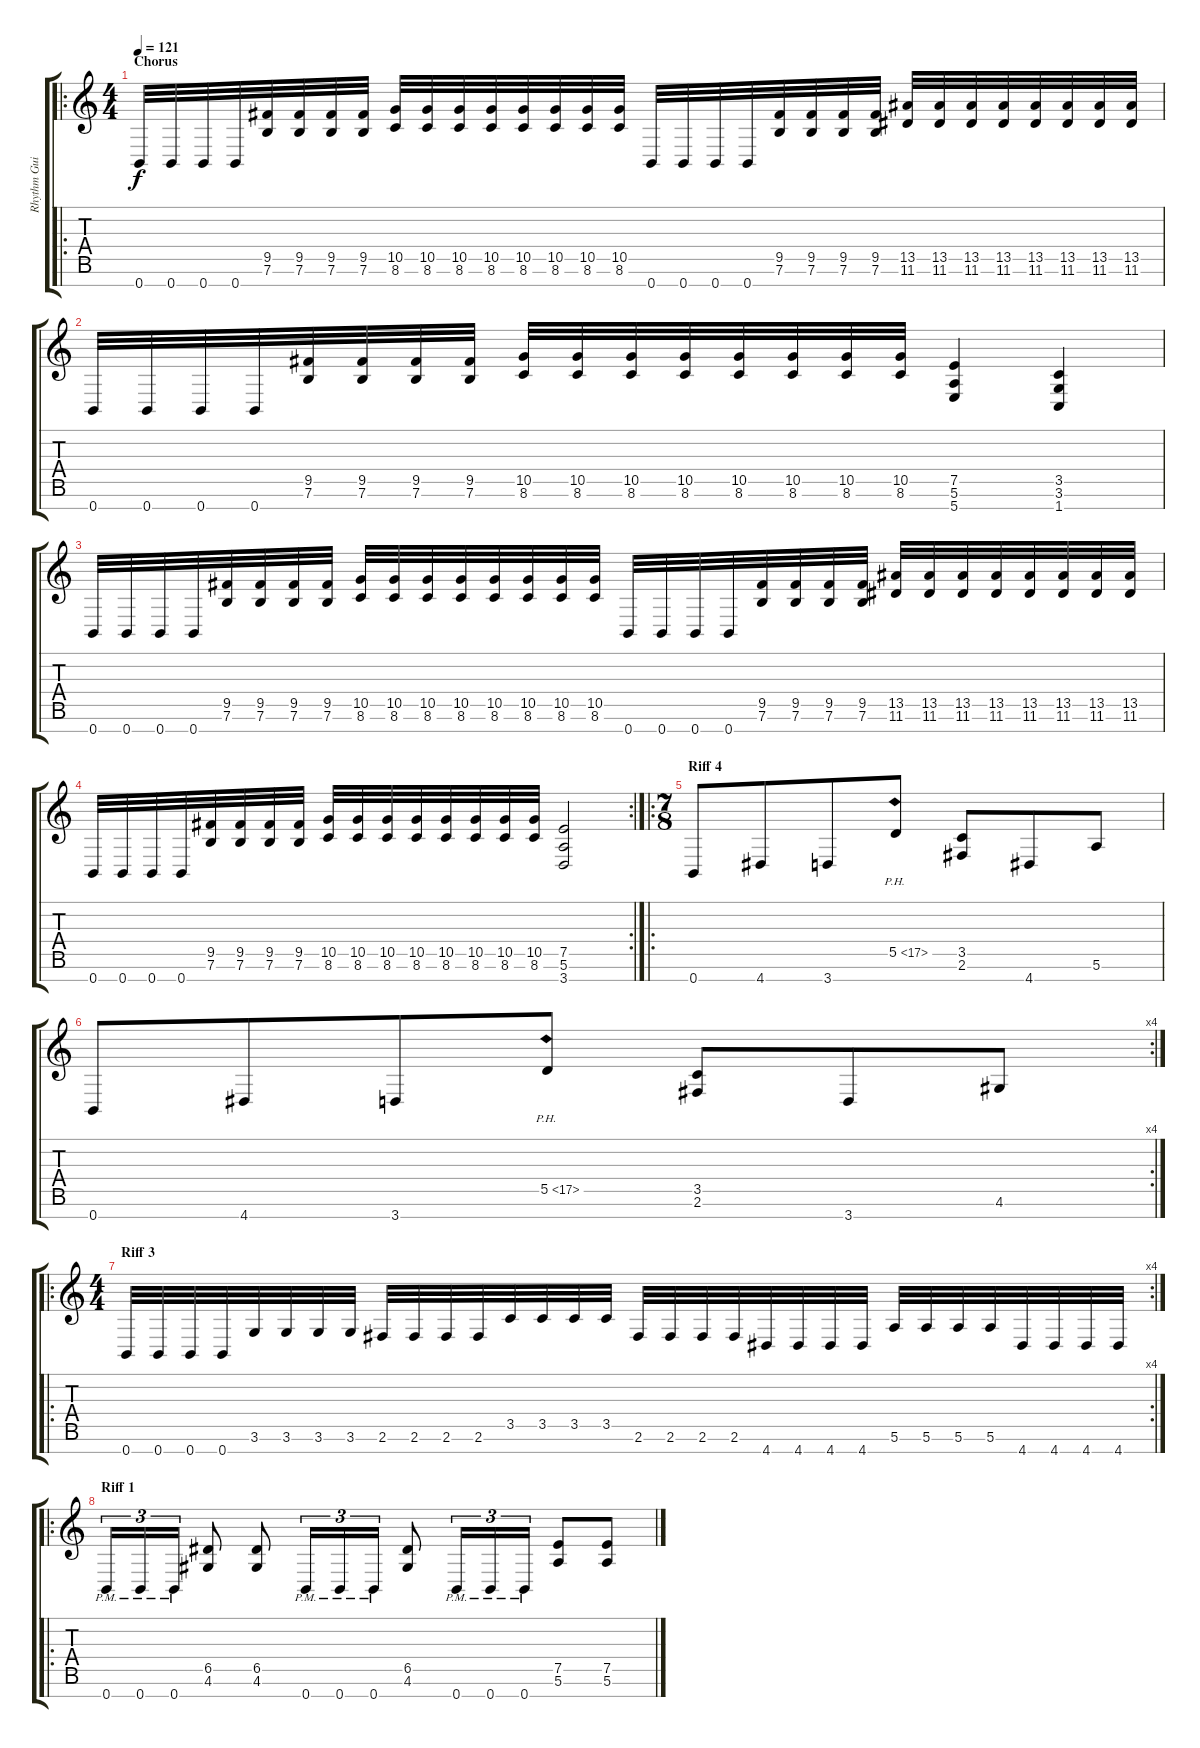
\track ("Rhythm Guitar R" "Rhythm Gui") {instrument overdrivenguitar}
\staff {score tabs}
\tuning (E4 B3 G3 D3 A2 E2 B1) {hide}
\ro
\ts (4 4)
\section ("" "Chorus")
\tempo 121
\clef g2
\ks c
0.7.32{dy f} 0.7.32 0.7.32 0.7.32 (9.5 7.6).32 (9.5 7.6).32 (9.5 7.6).32 (9.5 7.6).32 (10.5 8.6).32 (10.5 8.6).32 (10.5 8.6).32 (10.5 8.6).32 (10.5 8.6).32 (10.5 8.6).32 (10.5 8.6).32 (10.5 8.6).32 0.7.32 0.7.32 0.7.32 0.7.32 (9.5 7.6).32 (9.5 7.6).32 (9.5 7.6).32 (9.5 7.6).32 (13.5 11.6).32 (13.5 11.6).32 (13.5 11.6).32 (13.5 11.6).32 (13.5 11.6).32 (13.5 11.6).32 (13.5 11.6).32 (13.5 11.6).32 |
0.7.32 0.7.32 0.7.32 0.7.32 (9.5 7.6).32 (9.5 7.6).32 (9.5 7.6).32 (9.5 7.6).32 (10.5 8.6).32 (10.5 8.6).32 (10.5 8.6).32 (10.5 8.6).32 (10.5 8.6).32 (10.5 8.6).32 (10.5 8.6).32 (10.5 8.6).32 (7.5 5.6 5.7).4 (3.5 3.6 1.7).4 |
0.7.32 0.7.32 0.7.32 0.7.32 (9.5 7.6).32 (9.5 7.6).32 (9.5 7.6).32 (9.5 7.6).32 (10.5 8.6).32 (10.5 8.6).32 (10.5 8.6).32 (10.5 8.6).32 (10.5 8.6).32 (10.5 8.6).32 (10.5 8.6).32 (10.5 8.6).32 0.7.32 0.7.32 0.7.32 0.7.32 (9.5 7.6).32 (9.5 7.6).32 (9.5 7.6).32 (9.5 7.6).32 (13.5 11.6).32 (13.5 11.6).32 (13.5 11.6).32 (13.5 11.6).32 (13.5 11.6).32 (13.5 11.6).32 (13.5 11.6).32 (13.5 11.6).32 |
\rc 2
0.7.32 0.7.32 0.7.32 0.7.32 (9.5 7.6).32 (9.5 7.6).32 (9.5 7.6).32 (9.5 7.6).32 (10.5 8.6).32 (10.5 8.6).32 (10.5 8.6).32 (10.5 8.6).32 (10.5 8.6).32 (10.5 8.6).32 (10.5 8.6).32 (10.5 8.6).32 (7.5 5.6 3.7).2 |
\ro
\ts (7 8)
\section ("" "Riff 4")
0.7.8 4.7.8 3.7.8 5.5{ph 12}.8 (3.5 2.6).8 4.7.8 5.6.8 |
\rc 4
0.7.8 4.7.8 3.7.8 5.5{ph 12}.8 (3.5 2.6).8 3.7.8 4.6.8 |
\ro
\rc 4
\ts (4 4)
\section ("" "Riff 3")
0.7.32 0.7.32 0.7.32 0.7.32 3.6.32 3.6.32 3.6.32 3.6.32 2.6.32 2.6.32 2.6.32 2.6.32 3.5.32 3.5.32 3.5.32 3.5.32 2.6.32 2.6.32 2.6.32 2.6.32 4.7.32 4.7.32 4.7.32 4.7.32 5.6.32 5.6.32 5.6.32 5.6.32 4.7.32 4.7.32 4.7.32 4.7.32 |
\ro
\section ("" "Riff 1")
0.7{pm}.16{tu (3 2)} 0.7{pm}.16{tu (3 2)} 0.7{pm}.16{tu (3 2)} (6.5 4.6).8 (6.5 4.6).8 0.7{pm}.16{tu (3 2)} 0.7{pm}.16{tu (3 2)} 0.7{pm}.16{tu (3 2)} (6.5 4.6).8 0.7{pm}.16{tu (3 2)} 0.7{pm}.16{tu (3 2)} 0.7{pm}.16{tu (3 2)} (7.5 5.6).8 (7.5 5.6).8
